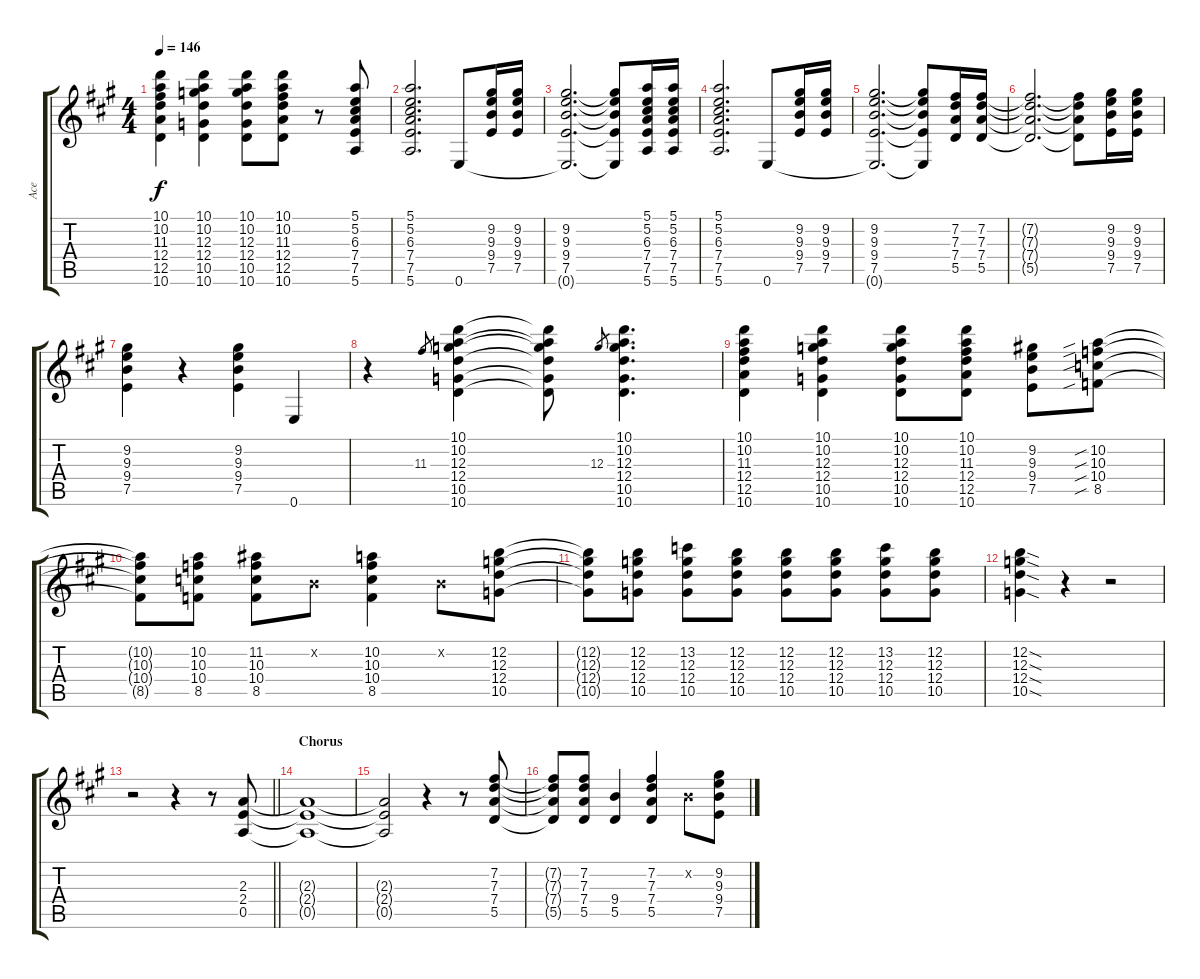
\track ("Ace" "Ace") {instrument distortionguitar}
\staff {score tabs}
\tuning (E4 B3 G3 D3 A2 E2) {hide}
\ts (4 4)
\tempo 146
\clef g2
\ks a
(10.1 10.2 11.3 12.4 12.5 10.6).4{dy f} (10.1 10.2 12.3 12.4 10.5 10.6).4 (10.1 10.2 12.3 12.4 10.5 10.6).8 (10.1 10.2 11.3 12.4 12.5 10.6).8 r.8 (5.1 5.2 6.3 7.4 7.5 5.6).8 |
(5.1 5.2 6.3 7.4 7.5 5.6).2{d} 0.6.8 (9.2 9.3 9.4 7.5).16 (9.2 9.3 9.4 7.5).16 |
(9.2 9.3 9.4 7.5 0.6{t}).2{d} (9.2{t} 9.3{t} 9.4{t} 7.5{t} 0.6{t}).8 (5.1 5.2 6.3 7.4 7.5 5.6).16 (5.1 5.2 6.3 7.4 7.5 5.6).16 |
(5.1 5.2 6.3 7.4 7.5 5.6).2{d} 0.6.8 (9.2 9.3 9.4 7.5).16 (9.2 9.3 9.4 7.5).16 |
(9.2 9.3 9.4 7.5 0.6{t}).2{d} (9.2{t} 9.3{t} 9.4{t} 7.5{t} 0.6{t}).8 (7.2 7.3 7.4 5.5).16 (7.2 7.3 7.4 5.5).16 |
(7.2{t} 7.3{t} 7.4{t} 5.5{t}).2{d} (7.2{t} 7.3{t} 7.4{t} 5.5{t}).8 (9.2 9.3 9.4 7.5).16 (9.2 9.3 9.4 7.5).16 |
(9.2 9.3 9.4 7.5).4 r.4 (9.2 9.3 9.4 7.5).4 0.6.4 |
r.4 11.3.8{gr} (10.1 10.2 12.3 12.4 10.5 10.6).4 (10.1{t} 10.2{t} 12.3{t} 12.4{t} 10.5{t} 10.6{t}).8 12.3.8{gr} (10.1 10.2 12.3 12.4 10.5 10.6).4{d} |
(10.1 10.2 11.3 12.4 12.5 10.6).4 (10.1 10.2 12.3 12.4 10.5 10.6).4 (10.1 10.2 12.3 12.4 10.5 10.6).8 (10.1 10.2 11.3 12.4 12.5 10.6).8 (9.2 9.3 9.4 7.5).8 (10.2{sib} 10.3{sib} 10.4{sib} 8.5{sib}).8 |
(10.2{t} 10.3{t} 10.4{t} 8.5{t}).8 (10.2 10.3 10.4 8.5).8 (11.2 10.3 10.4 8.5).8 0.2{x}.8 (10.2 10.3 10.4 8.5).4 0.2{x}.8 (12.2 12.3 12.4 10.5).8 |
(12.2{t} 12.3{t} 12.4{t} 10.5{t}).8 (12.2 12.3 12.4 10.5).8 (13.2 12.3 12.4 10.5).8 (12.2 12.3 12.4 10.5).8 (12.2 12.3 12.4 10.5).8 (12.2 12.3 12.4 10.5).8 (13.2 12.3 12.4 10.5).8 (12.2 12.3 12.4 10.5).8 |
(12.2{sod} 12.3{sod} 12.4{sod} 10.5{sod}).4 r.4 r.2 |
\barLineRight lightlight
r.2 r.4 r.8 (2.3 2.4 0.5).8 |
\section ("" "Chorus")
(2.3{t} 2.4{t} 0.5{t}).1 |
(2.3{t} 2.4{t} 0.5{t}).2 r.4 r.8 (7.2 7.3 7.4 5.5).8 |
(7.2{t} 7.3{t} 7.4{t} 5.5{t}).8 (7.2 7.3 7.4 5.5).8 (9.4 5.5).4 (7.2 7.3 7.4 5.5).4 0.2{x}.8 (9.2 9.3 9.4 7.5).8
